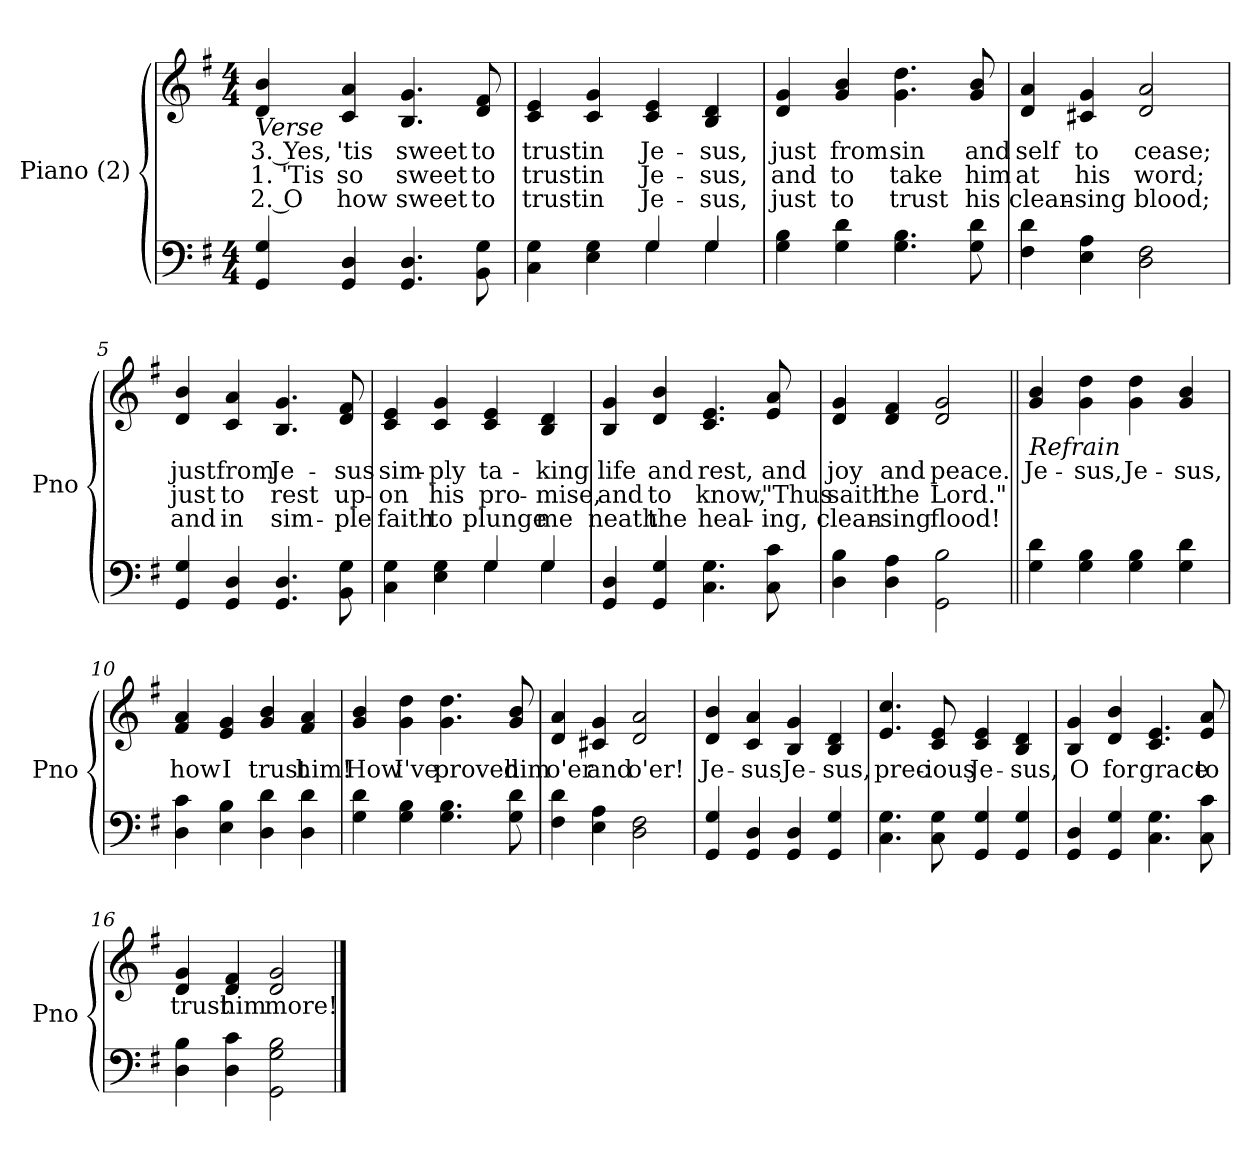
**kern	**kern	**text	**text	**text
*part2	*part1	*part1	*part1	*part1
*staff2	*staff1	*staff1	*staff1	*staff1
*I"Piano (2)	*I"Piano (2)	*	*	*
*I'Pno	*I'Pno	*	*	*
*clefF4	*clefG2	*	*	*
*k[f#]	*k[f#]	*	*	*
*M4/4	*M4/4	*	*	*
=1	=1	=1	=1	=1
!	!LO:TX:b:i:t=Verse	!	!	!
!	!	!LO:LY:b	!LO:LY:b	!LO:LY:b
4GG/ 4G/	4d/ 4b/	3. Yes,	1. 'Tis	2. O
!	!	!LO:LY:b	!LO:LY:b	!LO:LY:b
4GG/ 4D/	4c/ 4a/	'tis	so	how
!	!	!LO:LY:b	!LO:LY:b	!LO:LY:b
4.GG/ 4.D/	4.B/ 4.g/	sweet	sweet	sweet
!	!	!LO:LY:b	!LO:LY:b	!LO:LY:b
8BB\ 8G\	8d/ 8f#/	to	to	to
=2	=2	=2	=2	=2
*^	*	*	*	*
!	!	!	!LO:LY:b	!LO:LY:b	!LO:LY:b
4C\ 4G\	2ryy	4c/ 4e/	trust	trust	trust
!	!	!	!LO:LY:b	!LO:LY:b	!LO:LY:b
4E\ 4G\	.	4c/ 4g/	in	in	in
!	!	!	!LO:LY:b	!LO:LY:b	!LO:LY:b
4G/	4G\	4c/ 4e/	Je-	Je-	Je-
!	!	!	!LO:LY:b	!LO:LY:b	!LO:LY:b
4G/	4G\	4B/ 4d/	-sus,	-sus,	-sus,
=3	=3	=3	=3	=3	=3
!	!	!	!LO:LY:b	!LO:LY:b	!LO:LY:b
*v	*v	*	*	*	*
4G\ 4B\	4d/ 4g/	just	and	just
!	!	!LO:LY:b	!LO:LY:b	!LO:LY:b
4G\ 4d\	4g/ 4b/	from	to	to
!	!	!LO:LY:b	!LO:LY:b	!LO:LY:b
4.G\ 4.B\	4.g\ 4.dd\	sin	take	trust
!	!	!LO:LY:b	!LO:LY:b	!LO:LY:b
8G\ 8d\	8g/ 8b/	and	him	his
=4	=4	=4	=4	=4
!	!	!LO:LY:b	!LO:LY:b	!LO:LY:b
4F#\ 4d\	4d/ 4a/	self	at	clean-
!	!	!LO:LY:b	!LO:LY:b	!LO:LY:b
4E\ 4A\	4c#X/ 4g/	to	his	-sing
!	!	!LO:LY:b	!LO:LY:b	!LO:LY:b
2D\ 2F#\	2d/ 2a/	cease;	word;	blood;
!!LO:LB:g=z
=5	=5	=5	=5	=5
!	!	!LO:LY:b	!LO:LY:b	!LO:LY:b
4GG/ 4G/	4d/ 4b/	just	just	and
!	!	!LO:LY:b	!LO:LY:b	!LO:LY:b
4GG/ 4D/	4c/ 4a/	from	to	in
!	!	!LO:LY:b	!LO:LY:b	!LO:LY:b
4.GG/ 4.D/	4.B/ 4.g/	Je-	rest	sim-
!	!	!LO:LY:b	!LO:LY:b	!LO:LY:b
8BB\ 8G\	8d/ 8f#/	-sus	up-	-ple
=6	=6	=6	=6	=6
*^	*	*	*	*
!	!	!	!LO:LY:b	!LO:LY:b	!LO:LY:b
4C\ 4G\	2ryy	4c/ 4e/	sim-	-on	faith
!	!	!	!LO:LY:b	!LO:LY:b	!LO:LY:b
4E\ 4G\	.	4c/ 4g/	-ply	his	to
!	!	!	!LO:LY:b	!LO:LY:b	!LO:LY:b
4G/	4G\	4c/ 4e/	ta-	pro-	plunge
!	!	!	!LO:LY:b	!LO:LY:b	!LO:LY:b
4G/	4G\	4B/ 4d/	-king	-mise,	me
=7	=7	=7	=7	=7	=7
!	!	!	!LO:LY:b	!LO:LY:b	!LO:LY:b
*v	*v	*	*	*	*
4GG/ 4D/	4B/ 4g/	life	and	neath
!	!	!LO:LY:b	!LO:LY:b	!LO:LY:b
4GG/ 4G/	4d/ 4b/	and	to	the
!	!	!LO:LY:b	!LO:LY:b	!LO:LY:b
4.C\ 4.G\	4.c/ 4.e/	rest,	know,	heal-
!	!	!LO:LY:b	!LO:LY:b	!LO:LY:b
8C\ 8c\	8e/ 8a/	and	"Thus	-ing,
=8	=8	=8	=8	=8
!	!	!LO:LY:b	!LO:LY:b	!LO:LY:b
4D\ 4B\	4d/ 4g/	joy	saith	clean-
!	!	!LO:LY:b	!LO:LY:b	!LO:LY:b
4D\ 4A\	4d/ 4f#/	and	the	-sing
!	!	!LO:LY:b	!LO:LY:b	!LO:LY:b
2GG\ 2B\	2d/ 2g/	peace.	Lord."	flood!
!!LO:LB:g=z
=9||	=9||	=9||	=9||	=9||
!	!LO:TX:b:i:t=Refrain	!	!	!
!	!	!LO:LY:b	!	!
4G\ 4d\	4g/ 4b/	Je-	.	.
!	!	!LO:LY:b	!	!
4G\ 4B\	4g\ 4dd\	-sus,	.	.
!	!	!LO:LY:b	!	!
4G\ 4B\	4g\ 4dd\	Je-	.	.
!	!	!LO:LY:b	!	!
4G\ 4d\	4g/ 4b/	-sus,	.	.
=10	=10	=10	=10	=10
!	!	!LO:LY:b	!	!
4D\ 4c\	4f#/ 4a/	how	.	.
!	!	!LO:LY:b	!	!
4E\ 4B\	4e/ 4g/	I	.	.
!	!	!LO:LY:b	!	!
4D\ 4d\	4g/ 4b/	trust	.	.
!	!	!LO:LY:b	!	!
4D\ 4d\	4f#/ 4a/	him!	.	.
=11	=11	=11	=11	=11
!	!	!LO:LY:b	!	!
4G\ 4d\	4g/ 4b/	How	.	.
!	!	!LO:LY:b	!	!
4G\ 4B\	4g\ 4dd\	I've	.	.
!	!	!LO:LY:b	!	!
4.G\ 4.B\	4.g\ 4.dd\	proved	.	.
!	!	!LO:LY:b	!	!
8G\ 8d\	8g/ 8b/	him	.	.
=12	=12	=12	=12	=12
!	!	!LO:LY:b	!	!
4F#\ 4d\	4d/ 4a/	o'er	.	.
!	!	!LO:LY:b	!	!
4E\ 4A\	4c#X/ 4g/	and	.	.
!	!	!LO:LY:b	!	!
2D\ 2F#\	2d/ 2a/	o'er!	.	.
!!LO:LB:g=z
=13	=13	=13	=13	=13
!	!	!LO:LY:b	!	!
4GG/ 4G/	4d/ 4b/	Je-	.	.
!	!	!LO:LY:b	!	!
4GG/ 4D/	4c/ 4a/	-sus	.	.
!	!	!LO:LY:b	!	!
4GG/ 4D/	4B/ 4g/	Je-	.	.
!	!	!LO:LY:b	!	!
4GG/ 4G/	4B/ 4d/	-sus,	.	.
=14	=14	=14	=14	=14
!	!	!LO:LY:b	!	!
4.C\ 4.G\	4.e/ 4.cc/	prec-	.	.
!	!	!LO:LY:b	!	!
8C\ 8G\	8c/ 8e/	-ious	.	.
!	!	!LO:LY:b	!	!
4GG/ 4G/	4c/ 4e/	Je-	.	.
!	!	!LO:LY:b	!	!
4GG/ 4G/	4B/ 4d/	-sus,	.	.
=15	=15	=15	=15	=15
!	!	!LO:LY:b	!	!
4GG/ 4D/	4B/ 4g/	O	.	.
!	!	!LO:LY:b	!	!
4GG/ 4G/	4d/ 4b/	for	.	.
!	!	!LO:LY:b	!	!
4.C\ 4.G\	4.c/ 4.e/	grace	.	.
!	!	!LO:LY:b	!	!
8C\ 8c\	8e/ 8a/	to	.	.
=16	=16	=16	=16	=16
!	!	!LO:LY:b	!	!
4D\ 4B\	4d/ 4g/	trust	.	.
!	!	!LO:LY:b	!	!
4D\ 4c\	4d/ 4f#/	him	.	.
!	!	!LO:LY:b	!	!
2GG\ 2G\ 2B\	2d/ 2g/	more!	.	.
==	==	==	==	==
*-	*-	*-	*-	*-
